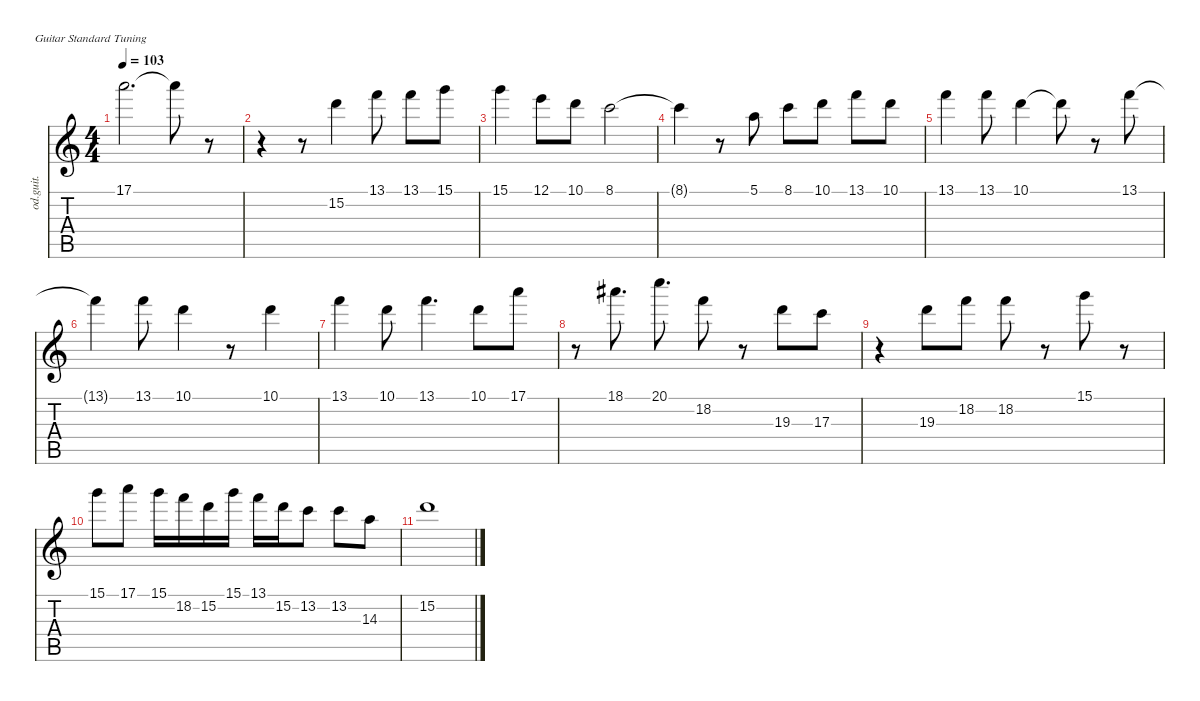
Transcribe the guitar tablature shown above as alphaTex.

\defaultSystemsLayout 4
\hideDynamics
\bracketExtendMode nobrackets
\otherSystemsTrackNameOrientation horizontal
\track ("Melody" "od.guit.") {instrument overdrivenguitar}
\staff {score tabs}
\tuning (E4 B3 G3 D3 A2 E2)
\ts (4 4)
\tempo 103
\clef g2
\ks c
17.1.2{d dy f beam Down} 17.1{t}.8{beam Down} r.8{beam Down} |
r.4{beam Down} r.8{beam Down} 15.2.4{beam Down} 13.1.8{beam Down} 13.1.8{beam Down} 15.1.8{beam Down} |
15.1.4{beam Down} 12.1.8{beam Down} 10.1.8{beam Down} 8.1.2{beam Down} |
8.1{t}.4{beam Down} r.8{beam Down} 5.1.8{beam Down} 8.1.8{beam Down} 10.1.8{beam Down} 13.1.8{beam Down} 10.1.8{beam Down} |
13.1.4{beam Down} 13.1.8{beam Down} 10.1.4{beam Down} 10.1{t}.8{beam Down} r.8{beam Down} 13.1.8{beam Down} |
13.1{t}.4{beam Down} 13.1.8{beam Down} 10.1.4{beam Down} r.8{beam Down} 10.1.4{beam Down} |
13.1.4{beam Down} 10.1.8{beam Down} 13.1.4{d beam Down} 10.1.8{beam Down} 17.1.8{beam Down} |
r.8{beam Down} 18.1{acc #}.8{d beam Down} 20.1.8{d beam Down} 18.2.8{beam Down} r.8{beam Down} 19.3.8{beam Down} 17.3.8{beam Down} |
r.4{beam Down} 19.3.8{beam Down} 18.2.8{beam Down} 18.2.8{beam Down} r.8{beam Down} 15.1.8{beam Down} r.8{beam Down} |
15.1.8{beam Down} 17.1.8{beam Down} 15.1.16{beam Down} 18.2.16{beam Down} 15.2.16{beam Down} 15.1.16{beam Down} 13.1.16{beam Down} 15.2.16{beam Down} 13.2.8{beam Down} 13.2.8{beam Down} 14.3.8{beam Down} |
15.2.1{beam Down}
